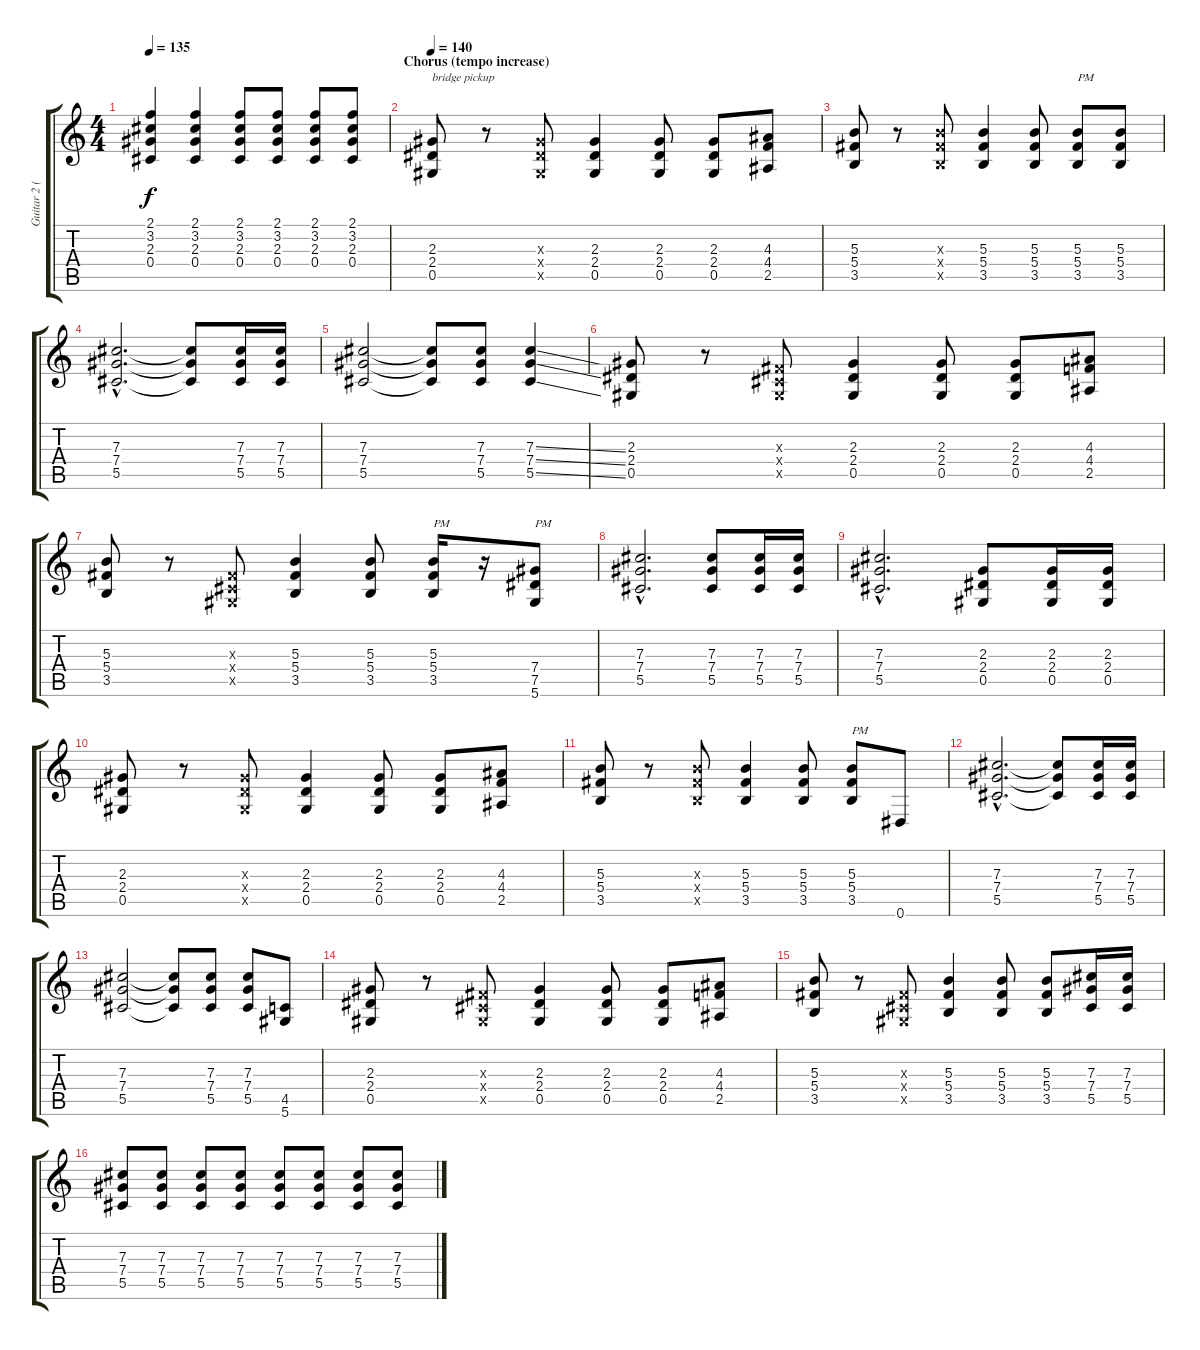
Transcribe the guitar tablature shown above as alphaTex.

\track ("Guitar 2 (Izzy)" "Guitar 2 (") {instrument overdrivenguitar}
\staff {score tabs}
\tuning (Eb4 Bb3 Gb3 Db3 Ab2 Eb2) {hide}
\ts (4 4)
\tempo 135
\clef g2
\ks c
(2.1{t} 3.2{t} 2.3{t} 0.4{t}).4{dy f} (2.1 3.2 2.3 0.4).4 (2.1 3.2 2.3 0.4).8 (2.1 3.2 2.3 0.4).8 (2.1 3.2 2.3 0.4).8 (2.1 3.2 2.3 0.4).8 |
\section ("" "Chorus (tempo increase)")
\tempo 140
(2.3 2.4 0.5).8{txt "bridge pickup"} r.8 (2.3{x} 2.4{x} 0.5{x}).8 (2.3 2.4 0.5).4 (2.3 2.4 0.5).8 (2.3 2.4 0.5).8 (4.3 4.4 2.5).8 |
(5.3 5.4 3.5).8 r.8 (5.3{x} 5.4{x} 3.5{x}).8 (5.3 5.4 3.5).4 (5.3 5.4 3.5).8 (5.3 5.4 3.5).8{txt "PM"} (5.3 5.4 3.5).8 |
(7.3{hac} 7.4{hac} 5.5{hac}).2{d} (7.3{t} 7.4{t} 5.5{t}).8 (7.3 7.4 5.5).16 (7.3 7.4 5.5).16 |
(7.3 7.4 5.5).2 (7.3{t} 7.4{t} 5.5{t}).8 (7.3 7.4 5.5).8 (7.3{ss} 7.4{ss} 5.5{ss}).4 |
(2.3 2.4 0.5).8 r.8 (0.3{x} 0.4{x} 0.5{x}).8 (2.3 2.4 0.5).4 (2.3 2.4 0.5).8 (2.3 2.4 0.5).8 (4.3 4.4 2.5).8 |
(5.3 5.4 3.5).8 r.8 (0.3{x} 0.4{x} 0.5{x}).8 (5.3 5.4 3.5).4 (5.3 5.4 3.5).8 (5.3 5.4 3.5).16{txt "PM"} r.16 (7.4 7.5 5.6).8{txt "PM"} |
(7.3{hac} 7.4{hac} 5.5{hac}).2{d} (7.3 7.4 5.5).8 (7.3 7.4 5.5).16 (7.3 7.4 5.5).16 |
(7.3{hac} 7.4{hac} 5.5{hac}).2{d} (2.3 2.4 0.5).8 (2.3 2.4 0.5).16 (2.3 2.4 0.5).16 |
(2.3 2.4 0.5).8 r.8 (2.3{x} 2.4{x} 0.5{x}).8 (2.3 2.4 0.5).4 (2.3 2.4 0.5).8 (2.3 2.4 0.5).8 (4.3 4.4 2.5).8 |
(5.3 5.4 3.5).8 r.8 (5.3{x} 5.4{x} 3.5{x}).8 (5.3 5.4 3.5).4 (5.3 5.4 3.5).8 (5.3 5.4 3.5).8{txt "PM"} 0.6.8 |
(7.3{hac} 7.4{hac} 5.5{hac}).2{d} (7.3{t} 7.4{t} 5.5{t}).8 (7.3 7.4 5.5).16 (7.3 7.4 5.5).16 |
(7.3 7.4 5.5).2 (7.3{t} 7.4{t} 5.5{t}).8 (7.3 7.4 5.5).8 (7.3 7.4 5.5).8 (4.5 5.6).8 |
(2.3 2.4 0.5).8 r.8 (0.3{x} 0.4{x} 0.5{x}).8 (2.3 2.4 0.5).4 (2.3 2.4 0.5).8 (2.3 2.4 0.5).8 (4.3 4.4 2.5).8 |
(5.3 5.4 3.5).8 r.8 (0.3{x} 0.4{x} 0.5{x}).8 (5.3 5.4 3.5).4 (5.3 5.4 3.5).8 (5.3 5.4 3.5).8 (7.3 7.4 5.5).16 (7.3 7.4 5.5).16 |
(7.3 7.4 5.5).8 (7.3 7.4 5.5).8 (7.3 7.4 5.5).8 (7.3 7.4 5.5).8 (7.3 7.4 5.5).8 (7.3 7.4 5.5).8 (7.3 7.4 5.5).8 (7.3 7.4 5.5).8
